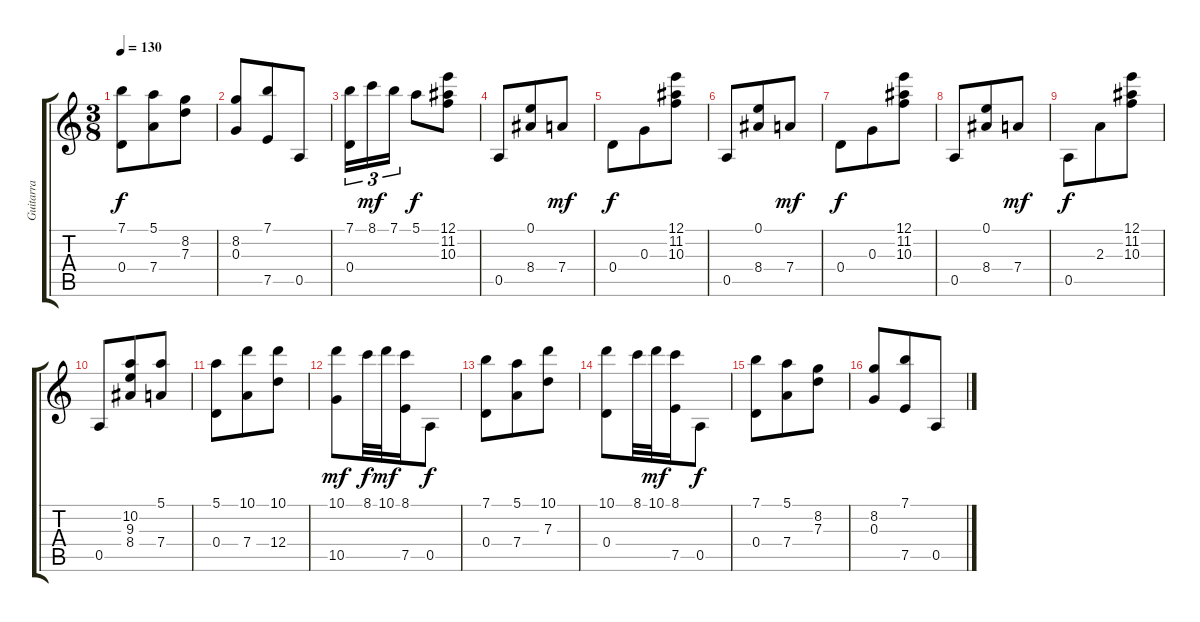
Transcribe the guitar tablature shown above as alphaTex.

\track ("Guitarra" "Guitarra") {instrument acousticguitarnylon}
\staff {score tabs}
\tuning (E4 B3 G3 D3 A2 E2) {hide}
\ts (3 8)
\tempo 130
\clef g2
\ks c
(7.1 0.4).8{dy f} (5.1 7.4).8 (8.2 7.3).8 |
(8.2 0.3).8 (7.1 7.5).8 0.5.8 |
(7.1 0.4).16{tu (3 2)} 8.1.16{tu (3 2) dy mf} 7.1.16{tu (3 2)} 5.1.8{dy f} (12.1 11.2 10.3).8 |
0.5.8 (0.1 8.4).8 7.4.8{dy mf} |
0.4.8{dy f} 0.3.8 (12.1 11.2 10.3).8 |
0.5.8 (0.1 8.4).8 7.4.8{dy mf} |
0.4.8{dy f} 0.3.8 (12.1 11.2 10.3).8 |
0.5.8 (0.1 8.4).8 7.4.8{dy mf} |
0.5.8{dy f} 2.3.8 (12.1 11.2 10.3).8 |
0.5.8 (10.2 9.3 8.4).8 (5.1 7.4).8 |
(5.1 0.4).8 (10.1 7.4).8 (10.1 12.4).8 |
(10.1 10.5).8{dy mf} 8.1.32{dy f} 10.1.32{dy mf} (8.1 7.5).16 0.5.8{dy f} |
(7.1 0.4).8 (5.1 7.4).8 (10.1 7.3).8 |
(10.1 0.4).8 8.1.32 10.1.32{dy mf} (8.1 7.5).16 0.5.8{dy f} |
(7.1 0.4).8 (5.1 7.4).8 (8.2 7.3).8 |
(8.2 0.3).8 (7.1 7.5).8 0.5.8
